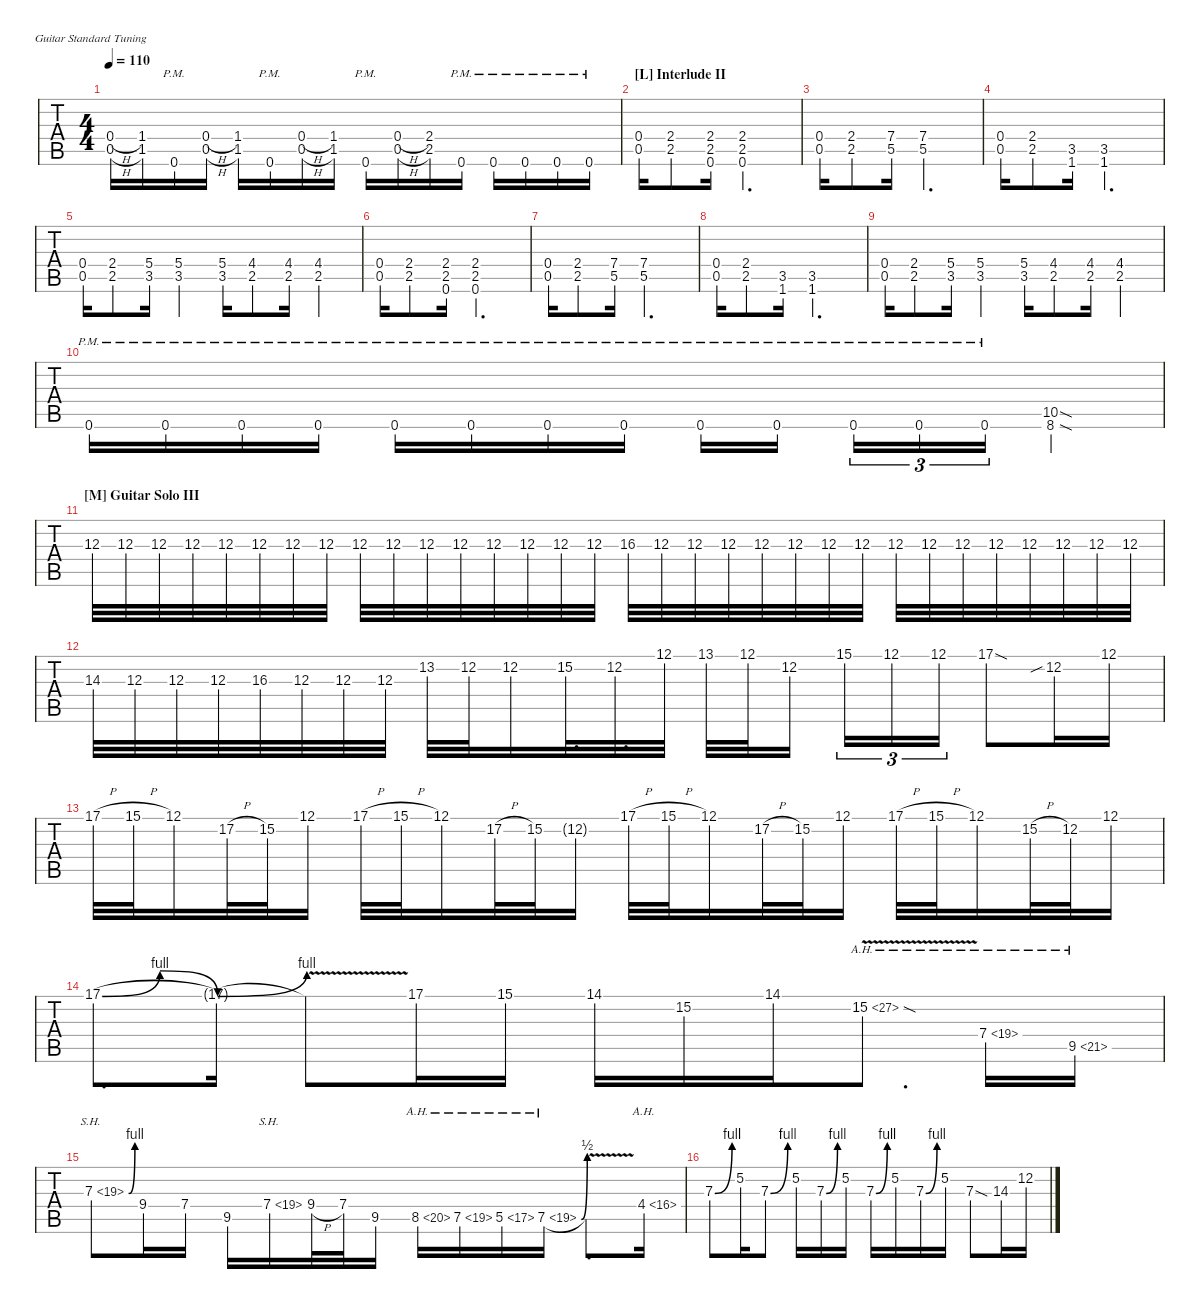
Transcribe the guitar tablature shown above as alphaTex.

\defaultSystemsLayout 4
\hideDynamics
\bracketExtendMode nobrackets
\otherSystemsTrackNameOrientation horizontal
\track ("Rhythm/Lead Guitar (Kirk)" " ") {instrument distortionguitar}
\staff {tabs}
\tuning (E4 B3 G3 D3 A2 E2)
\ts (4 4)
\tempo 110
\clef g2
\ks eminor
(0.5{h acc forcenatural} 0.4{h acc forcenatural}).16{dy mf} (1.4{acc #} 1.5{acc #}).16 0.6{pm acc forcenatural}.16 (0.5{h acc forcenatural} 0.4{h acc forcenatural}).16 (1.4{acc #} 1.5{acc #}).16 0.6{pm acc forcenatural}.16 (0.5{h acc forcenatural} 0.4{h acc forcenatural}).16 (1.4{acc #} 1.5{acc #}).16 0.6{pm acc forcenatural}.16 (0.5{h acc forcenatural} 0.4{h acc forcenatural}).16 (2.4{acc forcenatural} 2.5{acc forcenatural}).16 0.6{pm acc forcenatural}.16 0.6{pm acc forcenatural}.16 0.6{pm acc forcenatural}.16 0.6{pm acc forcenatural}.16 0.6{pm acc forcenatural}.16 |
\section ("L" "Interlude II")
(0.5{acc forcenatural} 0.4{acc forcenatural}).16 (2.4{st acc forcenatural} 2.5{st acc forcenatural}).8 (0.6{acc forcenatural} 2.5{acc forcenatural} 2.4{acc forcenatural}).16 (0.6{acc forcenatural} 2.5{acc forcenatural} 2.4{acc forcenatural}).2{d} |
(0.5{acc forcenatural} 0.4{acc forcenatural}).16 (2.4{st acc forcenatural} 2.5{st acc forcenatural}).8 (5.5{acc forcenatural} 7.4{acc forcenatural}).16 (5.5{acc forcenatural} 7.4{acc forcenatural}).2{d} |
(0.5{acc forcenatural} 0.4{acc forcenatural}).16 (2.4{st acc forcenatural} 2.5{st acc forcenatural}).8 (1.6{acc forcenatural} 3.5{acc forcenatural}).16 (1.6{acc forcenatural} 3.5{acc forcenatural}).2{d} |
(0.5{acc forcenatural} 0.4{acc forcenatural}).16 (2.4{st acc forcenatural} 2.5{st acc forcenatural}).8 (3.5{acc forcenatural} 5.4{acc forcenatural}).16 (3.5{acc forcenatural} 5.4{acc forcenatural}).4 (3.5{acc forcenatural} 5.4{acc forcenatural}).16 (2.5{st acc forcenatural} 4.4{st acc #}).8 (2.5{acc forcenatural} 4.4{acc #}).16 (2.5{acc forcenatural} 4.4{acc #}).4 |
(0.5{acc forcenatural} 0.4{acc forcenatural}).16 (2.4{st acc forcenatural} 2.5{st acc forcenatural}).8 (0.6{acc forcenatural} 2.5{acc forcenatural} 2.4{acc forcenatural}).16 (0.6{acc forcenatural} 2.5{acc forcenatural} 2.4{acc forcenatural}).2{d} |
(0.5{acc forcenatural} 0.4{acc forcenatural}).16 (2.4{st acc forcenatural} 2.5{st acc forcenatural}).8 (5.5{acc forcenatural} 7.4{acc forcenatural}).16 (5.5{acc forcenatural} 7.4{acc forcenatural}).2{d} |
(0.5{acc forcenatural} 0.4{acc forcenatural}).16 (2.4{st acc forcenatural} 2.5{st acc forcenatural}).8 (1.6{acc forcenatural} 3.5{acc forcenatural}).16 (1.6{acc forcenatural} 3.5{acc forcenatural}).2{d} |
(0.5{acc forcenatural} 0.4{acc forcenatural}).16 (2.4{st acc forcenatural} 2.5{st acc forcenatural}).8 (3.5{acc forcenatural} 5.4{acc forcenatural}).16 (3.5{acc forcenatural} 5.4{acc forcenatural}).4 (3.5{acc forcenatural} 5.4{acc forcenatural}).16 (2.5{st acc forcenatural} 4.4{st acc #}).8 (2.5{acc forcenatural} 4.4{acc #}).16 (2.5{acc forcenatural} 4.4{acc #}).4 |
0.6{pm acc forcenatural}.16 0.6{pm acc forcenatural}.16 0.6{pm acc forcenatural}.16 0.6{pm acc forcenatural}.16 0.6{pm acc forcenatural}.16 0.6{pm acc forcenatural}.16 0.6{pm acc forcenatural}.16 0.6{pm acc forcenatural}.16 0.6{pm acc forcenatural}.16 0.6{pm acc forcenatural}.16 0.6{pm acc forcenatural}.16{tu (3 2)} 0.6{pm acc forcenatural}.16{tu (3 2)} 0.6{pm acc forcenatural}.16{tu (3 2)} (10.5{sod acc forcenatural} 8.6{sod acc forcenatural}).4 |
\section ("M" "Guitar Solo III")
12.3{acc forcenatural}.32{dy ff} 12.3{acc forcenatural}.32 12.3{acc forcenatural}.32 12.3{acc forcenatural}.32 12.3{acc forcenatural}.32 12.3{acc forcenatural}.32 12.3{acc forcenatural}.32 12.3{acc forcenatural}.32 12.3{acc forcenatural}.32 12.3{acc forcenatural}.32 12.3{acc forcenatural}.32 12.3{acc forcenatural}.32 12.3{acc forcenatural}.32 12.3{acc forcenatural}.32 12.3{acc forcenatural}.32 12.3{acc forcenatural}.32 16.3{acc forcenatural}.32 12.3{acc forcenatural}.32 12.3{acc forcenatural}.32 12.3{acc forcenatural}.32 12.3{acc forcenatural}.32 12.3{acc forcenatural}.32 12.3{acc forcenatural}.32 12.3{acc forcenatural}.32 12.3{acc forcenatural}.32 12.3{acc forcenatural}.32 12.3{acc forcenatural}.32 12.3{acc forcenatural}.32 12.3{acc forcenatural}.32 12.3{acc forcenatural}.32 12.3{acc forcenatural}.32 12.3{acc forcenatural}.32 |
14.3{acc forcenatural}.32 12.3{acc forcenatural}.32 12.3{acc forcenatural}.32 12.3{acc forcenatural}.32 16.3{acc forcenatural}.32 12.3{acc forcenatural}.32 12.3{acc forcenatural}.32 12.3{acc forcenatural}.32 13.2{acc forcenatural}.32 12.2{acc forcenatural}.32 12.2{acc forcenatural}.16 15.2{acc forcenatural}.32{d} 12.2{acc forcenatural}.32{d} 12.1{acc forcenatural}.32 13.1{acc forcenatural}.32 12.1{acc forcenatural}.32 12.2{acc forcenatural}.16 15.1{acc forcenatural}.16{tu (3 2)} 12.1{acc forcenatural}.16{tu (3 2)} 12.1{acc forcenatural}.16{tu (3 2)} 17.1{sod acc forcenatural}.8 12.2{sib acc forcenatural}.16 12.1{acc forcenatural}.16 |
17.1{h acc forcenatural}.32 15.1{h acc forcenatural}.32 12.1{acc forcenatural}.16 17.2{h acc forcenatural}.32 15.2{acc forcenatural}.32 12.1{acc forcenatural}.16 17.1{h acc forcenatural}.32 15.1{h acc forcenatural}.32 12.1{acc forcenatural}.16 17.2{h acc forcenatural}.32 15.2{acc forcenatural}.32 12.2{g acc forcenatural}.16 17.1{h acc forcenatural}.32 15.1{h acc forcenatural}.32 12.1{acc forcenatural}.16 17.2{h acc forcenatural}.32 15.2{acc forcenatural}.32 12.1{acc forcenatural}.16 17.1{h acc forcenatural}.32 15.1{h acc forcenatural}.32 12.1{acc forcenatural}.16 15.2{h acc forcenatural}.32 12.2{acc forcenatural}.32 12.1{acc forcenatural}.16 |
17.1{be (bendrelease 0 0 48.6 4 52.8 4 59.4 0) acc forcenatural}.8{d} 17.1{be (bend 0 0 15 4) t acc forcenatural}.16 17.1{v t}.8 17.1{acc forcenatural}.16 15.1{acc forcenatural}.16 14.1{acc #}.16 15.2{acc forcenatural}.16 14.1{acc #}.16 15.2{ah 12 v sod acc forcenatural}.8{d} 7.4{ah 12 acc forcenatural}.16 9.5{ah 12 acc #}.16 |
7.3{be (bend 0 0 15 4) sh 12 hac acc forcenatural}.8 9.4{acc forcenatural}.16 7.4{acc forcenatural}.16 9.5{acc #}.16 7.4{sh 12 acc forcenatural}.16 9.4{h acc forcenatural}.32 7.4{acc forcenatural}.32 9.5{acc #}.16 8.5{ah 12 acc forcenatural}.16 7.5{ah 12 acc forcenatural}.16 5.5{ah 12 acc forcenatural}.16 7.5{be (bend 0 0 33.6 2) ah 12 acc forcenatural}.16 7.5{v t}.8{d} 4.4{ah 12 acc #}.16 |
7.3{be (bend 0 0 15 4) acc forcenatural}.8 5.2{acc forcenatural}.16 7.3{be (bend 0 0 15 4) acc forcenatural}.8 5.2{acc forcenatural}.16 7.3{be (bend 0 0 15 4) acc forcenatural}.16 5.2{acc forcenatural}.16 7.3{be (bend 0 0 15 4) acc forcenatural}.16 5.2{acc forcenatural}.16 7.3{be (bend 0 0 15 4) acc forcenatural}.16 5.2{acc forcenatural}.16 7.3{sod acc forcenatural}.8 14.3{acc forcenatural}.16 12.2{acc forcenatural}.16
